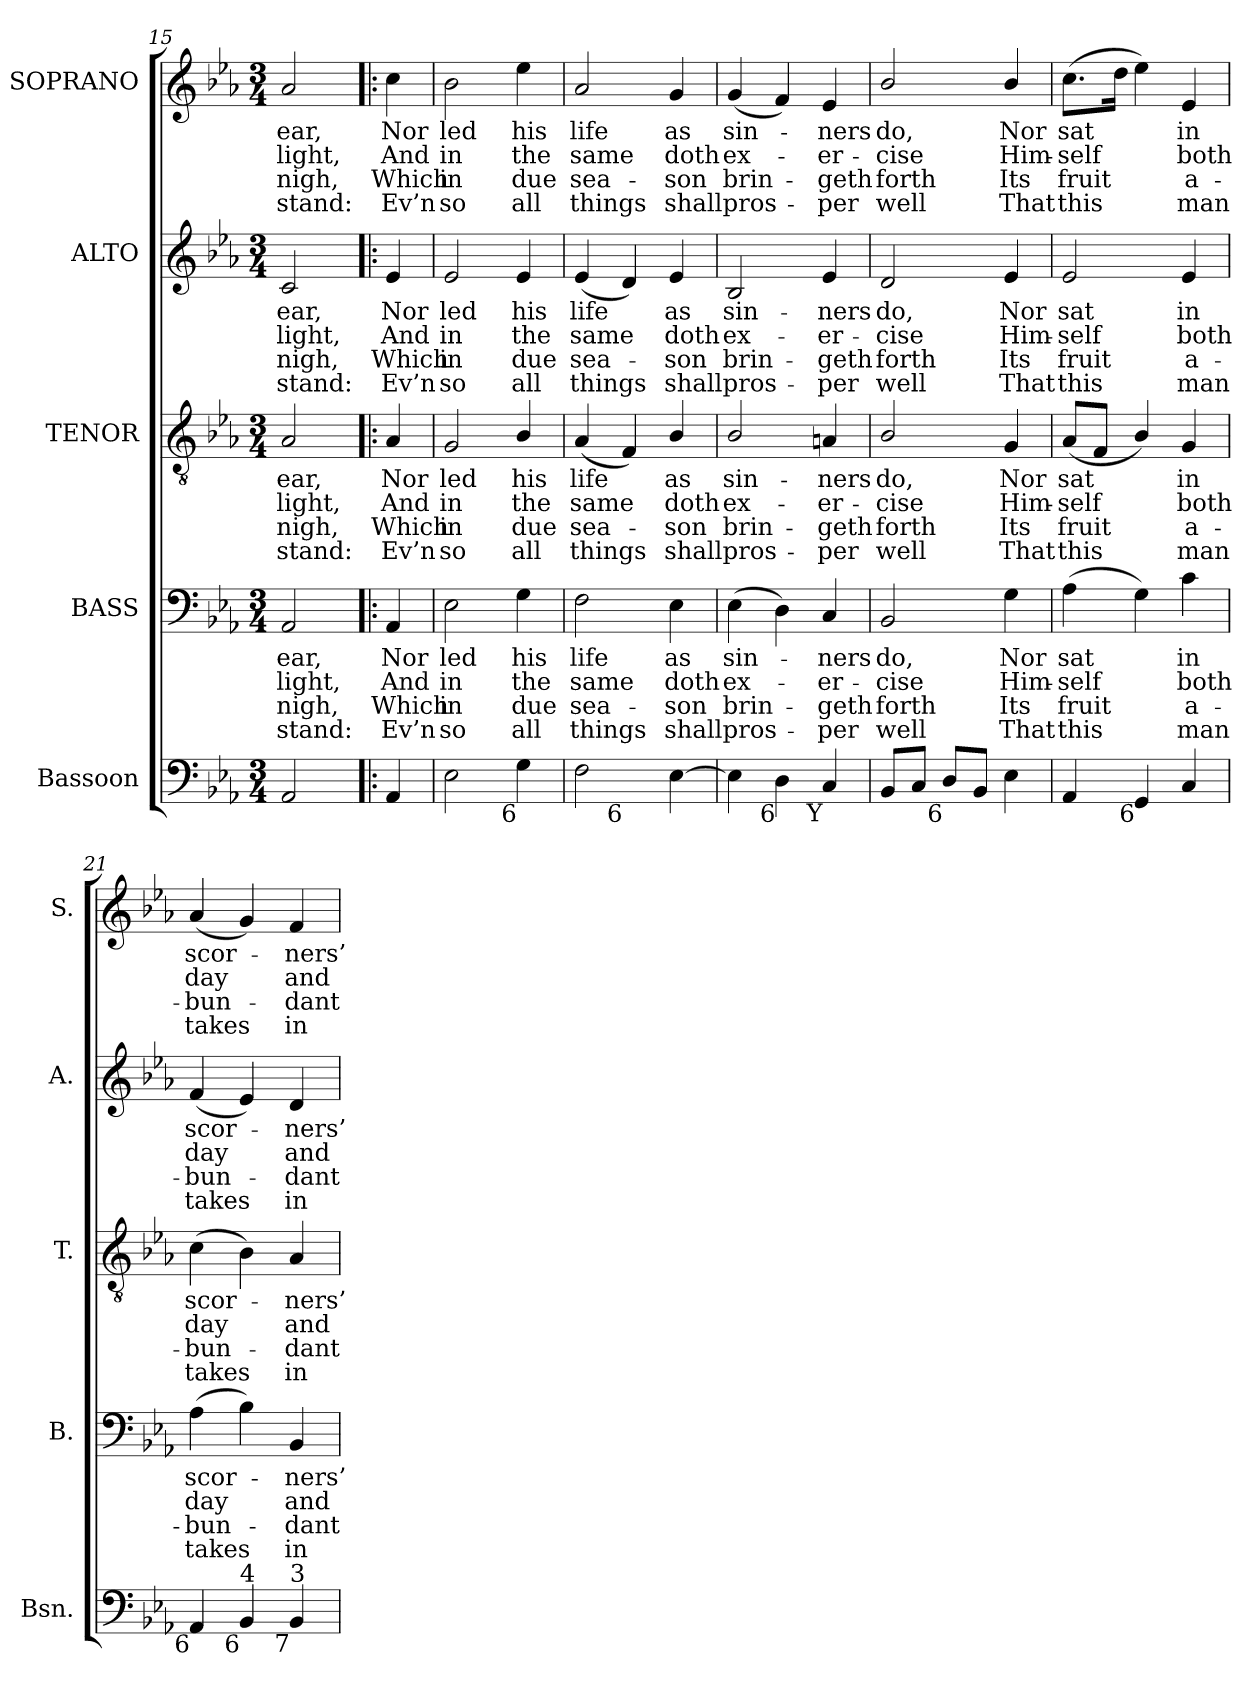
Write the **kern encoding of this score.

**kern	**kern	**text	**text	**text	**text	**kern	**text	**text	**text	**text	**kern	**text	**text	**text	**text	**kern	**text	**text	**text	**text
*part5	*part4	*part4	*part4	*part4	*part4	*part3	*part3	*part3	*part3	*part3	*part2	*part2	*part2	*part2	*part2	*part1	*part1	*part1	*part1	*part1
*staff5	*staff4	*staff4	*staff4	*staff4	*staff4	*staff3	*staff3	*staff3	*staff3	*staff3	*staff2	*staff2	*staff2	*staff2	*staff2	*staff1	*staff1	*staff1	*staff1	*staff1
*I"Bassoon	*I"BASS	*	*	*	*	*I"TENOR	*	*	*	*	*I"ALTO	*	*	*	*	*I"SOPRANO	*	*	*	*
*I'Bsn.	*I'B.	*	*	*	*	*I'T.	*	*	*	*	*I'A.	*	*	*	*	*I'S.	*	*	*	*
*clefF4	*clefF4	*	*	*	*	*clefGv2	*	*	*	*	*clefG2	*	*	*	*	*clefG2	*	*	*	*
*	*	*	*	*	*	*ITrd7c12	*	*	*	*	*	*	*	*	*	*	*	*	*	*
*k[b-e-a-]	*k[b-e-a-]	*	*	*	*	*k[b-e-a-]	*	*	*	*	*k[b-e-a-]	*	*	*	*	*k[b-e-a-]	*	*	*	*
*E-:	*E-:	*	*	*	*	*E-:	*	*	*	*	*E-:	*	*	*	*	*E-:	*	*	*	*
*M3/4	*M3/4	*	*	*	*	*M3/4	*	*	*	*	*M3/4	*	*	*	*	*M3/4	*	*	*	*
=15	=15	=15	=15	=15	=15	=15	=15	=15	=15	=15	=15	=15	=15	=15	=15	=15	=15	=15	=15	=15
!	!	!LO:LY:b:color=#000000	!LO:LY:b:color=#000000	!LO:LY:b:color=#000000	!LO:LY:b:color=#000000	!	!	!	!	!	!	!	!	!	!	!	!	!	!	!
!	!	!	!	!	!	!	!LO:LY:b:color=#000000	!LO:LY:b:color=#000000	!LO:LY:b:color=#000000	!LO:LY:b:color=#000000	!	!	!	!	!	!	!	!	!	!
!	!	!	!	!	!	!	!	!	!	!	!	!LO:LY:b:color=#000000	!LO:LY:b:color=#000000	!LO:LY:b:color=#000000	!LO:LY:b:color=#000000	!	!	!	!	!
!	!	!	!	!	!	!	!	!	!	!	!	!	!	!	!	!	!LO:LY:b:color=#000000	!LO:LY:b:color=#000000	!LO:LY:b:color=#000000	!LO:LY:b:color=#000000
2AA-i/	2AA-i/	ear,	-light,	nigh,	stand:	2AA-i/	ear,	-light,	nigh,	stand:	2ci/	ear,	-light,	nigh,	stand:	2a-i/	ear,	-light,	nigh,	stand:
!!LO:PB:g=z
=15!|:	=15!|:	=15!|:	=15!|:	=15!|:	=15!|:	=15!|:	=15!|:	=15!|:	=15!|:	=15!|:	=15!|:	=15!|:	=15!|:	=15!|:	=15!|:	=15!|:	=15!|:	=15!|:	=15!|:	=15!|:
!	!	!LO:LY:b:color=#000000	!LO:LY:b:color=#000000	!LO:LY:b:color=#000000	!LO:LY:b:color=#000000	!	!	!	!	!	!	!	!	!	!	!	!	!	!	!
!	!	!	!	!	!	!	!LO:LY:b:color=#000000	!LO:LY:b:color=#000000	!LO:LY:b:color=#000000	!LO:LY:b:color=#000000	!	!	!	!	!	!	!	!	!	!
!	!	!	!	!	!	!	!	!	!	!	!	!LO:LY:b:color=#000000	!LO:LY:b:color=#000000	!LO:LY:b:color=#000000	!LO:LY:b:color=#000000	!	!	!	!	!
!	!	!	!	!	!	!	!	!	!	!	!	!	!	!	!	!	!LO:LY:b:color=#000000	!LO:LY:b:color=#000000	!LO:LY:b:color=#000000	!LO:LY:b:color=#000000
4AA-i/	4AA-i/	Nor	And	Which	Ev’n	4AA-i/	Nor	And	Which	Ev’n	4e-i/	Nor	And	Which	Ev’n	4cci\	Nor	And	Which	Ev’n
=16	=16	=16	=16	=16	=16	=16	=16	=16	=16	=16	=16	=16	=16	=16	=16	=16	=16	=16	=16	=16
!	!	!LO:LY:b:color=#000000	!LO:LY:b:color=#000000	!LO:LY:b:color=#000000	!LO:LY:b:color=#000000	!	!	!	!	!	!	!	!	!	!	!	!	!	!	!
!	!	!	!	!	!	!	!LO:LY:b:color=#000000	!LO:LY:b:color=#000000	!LO:LY:b:color=#000000	!LO:LY:b:color=#000000	!	!	!	!	!	!	!	!	!	!
!	!	!	!	!	!	!	!	!	!	!	!	!LO:LY:b:color=#000000	!LO:LY:b:color=#000000	!LO:LY:b:color=#000000	!LO:LY:b:color=#000000	!	!	!	!	!
!	!	!	!	!	!	!	!	!	!	!	!	!	!	!	!	!	!LO:LY:b:color=#000000	!LO:LY:b:color=#000000	!LO:LY:b:color=#000000	!LO:LY:b:color=#000000
2E-i\	2E-i\	led	in	in	so	2GGi/	led	in	in	so	2e-i/	led	in	in	so	2b-i\	led	in	in	so
!	!	!LO:LY:b:color=#000000	!LO:LY:b:color=#000000	!LO:LY:b:color=#000000	!LO:LY:b:color=#000000	!	!	!	!	!	!	!	!	!	!	!	!	!	!	!
!	!	!	!	!	!	!	!LO:LY:b:color=#000000	!LO:LY:b:color=#000000	!LO:LY:b:color=#000000	!LO:LY:b:color=#000000	!	!	!	!	!	!	!	!	!	!
!	!	!	!	!	!	!	!	!	!	!	!	!LO:LY:b:color=#000000	!LO:LY:b:color=#000000	!LO:LY:b:color=#000000	!LO:LY:b:color=#000000	!	!	!	!	!
!LO:TX:b:rj:t=6	!	!	!	!	!	!	!	!	!	!	!	!	!	!	!	!	!	!	!	!
!	!	!	!	!	!	!	!	!	!	!	!	!	!	!	!	!	!LO:LY:b:color=#000000	!LO:LY:b:color=#000000	!LO:LY:b:color=#000000	!LO:LY:b:color=#000000
4Gi\	4Gi\	his	the	due	all	4BB-i/	his	the	due	all	4e-i/	his	the	due	all	4ee-i\	his	the	due	all
=17	=17	=17	=17	=17	=17	=17	=17	=17	=17	=17	=17	=17	=17	=17	=17	=17	=17	=17	=17	=17
!	!	!LO:LY:b:color=#000000	!LO:LY:b:color=#000000	!LO:LY:b:color=#000000	!LO:LY:b:color=#000000	!	!	!	!	!	!	!	!	!	!	!	!	!	!	!
!	!	!	!	!	!	!	!LO:LY:b:color=#000000	!LO:LY:b:color=#000000	!LO:LY:b:color=#000000	!LO:LY:b:color=#000000	!	!	!	!	!	!	!	!	!	!
!	!	!	!	!	!	!	!	!	!	!	!	!LO:LY:b:color=#000000	!LO:LY:b:color=#000000	!LO:LY:b:color=#000000	!LO:LY:b:color=#000000	!	!	!	!	!
!LO:TX:b:rj:t=7	!	!	!	!	!	!	!	!	!	!	!	!	!	!	!	!	!	!	!	!
!	!	!	!	!	!	!	!	!	!	!	!	!	!	!	!	!	!LO:LY:b:color=#000000	!LO:LY:b:color=#000000	!LO:LY:b:color=#000000	!LO:LY:b:color=#000000
*^	*	*	*	*	*	*	*	*	*	*	*	*	*	*	*	*	*	*	*	*
2Fi\	4ryy	2Fi\	life	same	sea-	-things	(4AA-i/	life	same	sea-	-things	(4e-i/	life	same	sea-	-things	2a-i/	life	same	sea-	things
!	!LO:TX:b:rj:t=6	!	!	!	!	!	!	!	!	!	!	!	!	!	!	!	!	!	!	!	!
.	2ryy	.	.	.	.	.	4FFi/)	.	.	.	.	4di/)	.	.	.	.	.	.	.	.	.
!	!	!	!LO:LY:b:color=#000000	!LO:LY:b:color=#000000	!LO:LY:b:color=#000000	!LO:LY:b:color=#000000	!	!	!	!	!	!	!	!	!	!	!	!	!	!	!
!	!	!	!	!	!	!	!	!LO:LY:b:color=#000000	!LO:LY:b:color=#000000	!LO:LY:b:color=#000000	!LO:LY:b:color=#000000	!	!	!	!	!	!	!	!	!	!
!	!	!	!	!	!	!	!	!	!	!	!	!	!LO:LY:b:color=#000000	!LO:LY:b:color=#000000	!LO:LY:b:color=#000000	!LO:LY:b:color=#000000	!	!	!	!	!
!	!	!	!	!	!	!	!	!	!	!	!	!	!	!	!	!	!	!LO:LY:b:color=#000000	!LO:LY:b:color=#000000	!LO:LY:b:color=#000000	!LO:LY:b:color=#000000
[4E-i\	.	4E-i\	as	doth	son	shall	4BB-i/	as	doth	son	shall	4e-i/	as	doth	son	shall	4gi/	as	doth	son	-shall
*v	*v	*	*	*	*	*	*	*	*	*	*	*	*	*	*	*	*	*	*	*	*
=18	=18	=18	=18	=18	=18	=18	=18	=18	=18	=18	=18	=18	=18	=18	=18	=18	=18	=18	=18	=18
*^	*	*	*	*	*	*	*	*	*	*	*	*	*	*	*	*	*	*	*	*
!	!	!	!LO:LY:b:color=#000000	!LO:LY:b:color=#000000	!LO:LY:b:color=#000000	!LO:LY:b:color=#000000	!	!	!	!	!	!	!	!	!	!	!	!	!	!	!
*v	*v	*	*	*	*	*	*	*	*	*	*	*	*	*	*	*	*	*	*	*	*
*^	*	*	*	*	*	*	*	*	*	*	*	*	*	*	*	*	*	*	*	*
!	!	!	!	!	!	!	!	!LO:LY:b:color=#000000	!LO:LY:b:color=#000000	!LO:LY:b:color=#000000	!LO:LY:b:color=#000000	!	!	!	!	!	!	!	!	!	!
*v	*v	*	*	*	*	*	*	*	*	*	*	*	*	*	*	*	*	*	*	*	*
*^	*	*	*	*	*	*	*	*	*	*	*	*	*	*	*	*	*	*	*	*
!	!	!	!	!	!	!	!	!	!	!	!	!	!LO:LY:b:color=#000000	!LO:LY:b:color=#000000	!LO:LY:b:color=#000000	!LO:LY:b:color=#000000	!	!	!	!	!
*v	*v	*	*	*	*	*	*	*	*	*	*	*	*	*	*	*	*	*	*	*	*
*^	*	*	*	*	*	*	*	*	*	*	*	*	*	*	*	*	*	*	*	*
!	!	!	!	!	!	!	!	!	!	!	!	!	!	!	!	!	!	!LO:LY:b:color=#000000	!LO:LY:b:color=#000000	!LO:LY:b:color=#000000	!LO:LY:b:color=#000000
*v	*v	*	*	*	*	*	*	*	*	*	*	*	*	*	*	*	*	*	*	*	*
4E-i\]	(4E-i\	sin-	ex-	brin-	-pros-	2BB-i/	sin-	ex-	brin-	-pros-	2B-i/	sin-	ex-	brin-	-pros-	(4gi/	sin-	ex-	-brin-	pros-
!LO:TX:b:rj:t=6	!	!	!	!	!	!	!	!	!	!	!	!	!	!	!	!	!	!	!	!
4Di\	4Di\)	.	.	.	.	.	.	.	.	.	.	.	.	.	.	4fi/)	.	.	.	.
!	!	!LO:LY:b:color=#000000	!LO:LY:b:color=#000000	!LO:LY:b:color=#000000	!LO:LY:b:color=#000000	!	!	!	!	!	!	!	!	!	!	!	!	!	!	!
!	!	!	!	!	!	!	!LO:LY:b:color=#000000	!LO:LY:b:color=#000000	!LO:LY:b:color=#000000	!LO:LY:b:color=#000000	!	!	!	!	!	!	!	!	!	!
!	!	!	!	!	!	!	!	!	!	!	!	!LO:LY:b:color=#000000	!LO:LY:b:color=#000000	!LO:LY:b:color=#000000	!LO:LY:b:color=#000000	!	!	!	!	!
!LO:TX:b:rj:t=Y	!	!	!	!	!	!	!	!	!	!	!	!	!	!	!	!	!	!	!	!
!	!	!	!	!	!	!	!	!	!	!	!	!	!	!	!	!	!LO:LY:b:color=#000000	!LO:LY:b:color=#000000	!LO:LY:b:color=#000000	!LO:LY:b:color=#000000
4Ci/	4Ci/	-ners	-er-	-geth	per	4AAni/	-ners	-er-	-geth	per	4e-i/	-ners	-er-	-geth	per	4e-i/	-ners	-er-	geth	-per
=19	=19	=19	=19	=19	=19	=19	=19	=19	=19	=19	=19	=19	=19	=19	=19	=19	=19	=19	=19	=19
!	!	!LO:LY:b:color=#000000	!LO:LY:b:color=#000000	!LO:LY:b:color=#000000	!LO:LY:b:color=#000000	!	!	!	!	!	!	!	!	!	!	!	!	!	!	!
!	!	!	!	!	!	!	!LO:LY:b:color=#000000	!LO:LY:b:color=#000000	!LO:LY:b:color=#000000	!LO:LY:b:color=#000000	!	!	!	!	!	!	!	!	!	!
!	!	!	!	!	!	!	!	!	!	!	!	!LO:LY:b:color=#000000	!LO:LY:b:color=#000000	!LO:LY:b:color=#000000	!LO:LY:b:color=#000000	!	!	!	!	!
!	!	!	!	!	!	!	!	!	!	!	!	!	!	!	!	!	!LO:LY:b:color=#000000	!LO:LY:b:color=#000000	!LO:LY:b:color=#000000	!LO:LY:b:color=#000000
8BB-i/L	2BB-i/	do,	-cise	forth	well	2BB-i/	do,	-cise	forth	well	2di/	do,	-cise	forth	well	2b-i/	do,	-cise	forth	well
8Ci/J	.	.	.	.	.	.	.	.	.	.	.	.	.	.	.	.	.	.	.	.
!LO:TX:b:rj:t=6	!	!	!	!	!	!	!	!	!	!	!	!	!	!	!	!	!	!	!	!
8Di/L	.	.	.	.	.	.	.	.	.	.	.	.	.	.	.	.	.	.	.	.
8BB-i/J	.	.	.	.	.	.	.	.	.	.	.	.	.	.	.	.	.	.	.	.
!	!	!LO:LY:b:color=#000000	!LO:LY:b:color=#000000	!LO:LY:b:color=#000000	!LO:LY:b:color=#000000	!	!	!	!	!	!	!	!	!	!	!	!	!	!	!
!	!	!	!	!	!	!	!LO:LY:b:color=#000000	!LO:LY:b:color=#000000	!LO:LY:b:color=#000000	!LO:LY:b:color=#000000	!	!	!	!	!	!	!	!	!	!
!	!	!	!	!	!	!	!	!	!	!	!	!LO:LY:b:color=#000000	!LO:LY:b:color=#000000	!LO:LY:b:color=#000000	!LO:LY:b:color=#000000	!	!	!	!	!
!	!	!	!	!	!	!	!	!	!	!	!	!	!	!	!	!	!LO:LY:b:color=#000000	!LO:LY:b:color=#000000	!LO:LY:b:color=#000000	!LO:LY:b:color=#000000
4E-i\	4Gi\	Nor	Him-	Its	That	4GGi/	Nor	Him-	Its	That	4e-i/	Nor	Him-	Its	That	4b-i/	Nor	Him-	Its	That
=20	=20	=20	=20	=20	=20	=20	=20	=20	=20	=20	=20	=20	=20	=20	=20	=20	=20	=20	=20	=20
!	!	!LO:LY:b:color=#000000	!LO:LY:b:color=#000000	!LO:LY:b:color=#000000	!LO:LY:b:color=#000000	!	!	!	!	!	!	!	!	!	!	!	!	!	!	!
!	!	!	!	!	!	!	!LO:LY:b:color=#000000	!LO:LY:b:color=#000000	!LO:LY:b:color=#000000	!LO:LY:b:color=#000000	!	!	!	!	!	!	!	!	!	!
!	!	!	!	!	!	!	!	!	!	!	!	!LO:LY:b:color=#000000	!LO:LY:b:color=#000000	!LO:LY:b:color=#000000	!LO:LY:b:color=#000000	!	!	!	!	!
!	!	!	!	!	!	!	!	!	!	!	!	!	!	!	!	!	!LO:LY:b:color=#000000	!LO:LY:b:color=#000000	!LO:LY:b:color=#000000	!LO:LY:b:color=#000000
4AA-i/	(4A-i\	sat	-self	fruit	this	(8AA-i/L	sat	-self	fruit	this	2e-i/	sat	-self	fruit	this	(8.cci\L	sat	-self	fruit	this
.	.	.	.	.	.	8FFi/J	.	.	.	.	.	.	.	.	.	.	.	.	.	.
.	.	.	.	.	.	.	.	.	.	.	.	.	.	.	.	16ddi\Jk	.	.	.	.
!LO:TX:b:rj:t=6	!	!	!	!	!	!	!	!	!	!	!	!	!	!	!	!	!	!	!	!
4GGi/	4Gi\)	.	.	.	.	4BB-i/)	.	.	.	.	.	.	.	.	.	4ee-i\)	.	.	.	.
!	!	!LO:LY:b:color=#000000	!LO:LY:b:color=#000000	!LO:LY:b:color=#000000	!LO:LY:b:color=#000000	!	!	!	!	!	!	!	!	!	!	!	!	!	!	!
!	!	!	!	!	!	!	!LO:LY:b:color=#000000	!LO:LY:b:color=#000000	!LO:LY:b:color=#000000	!LO:LY:b:color=#000000	!	!	!	!	!	!	!	!	!	!
!	!	!	!	!	!	!	!	!	!	!	!	!LO:LY:b:color=#000000	!LO:LY:b:color=#000000	!LO:LY:b:color=#000000	!LO:LY:b:color=#000000	!	!	!	!	!
!	!	!	!	!	!	!	!	!	!	!	!	!	!	!	!	!	!LO:LY:b:color=#000000	!LO:LY:b:color=#000000	!LO:LY:b:color=#000000	!LO:LY:b:color=#000000
4Ci/	4ci\	in	both	a-	-man	4GGi/	in	both	a-	-man	4e-i/	in	both	a-	-man	4e-i/	in	both	a-	man
=21	=21	=21	=21	=21	=21	=21	=21	=21	=21	=21	=21	=21	=21	=21	=21	=21	=21	=21	=21	=21
!	!	!LO:LY:b:color=#000000	!LO:LY:b:color=#000000	!LO:LY:b:color=#000000	!LO:LY:b:color=#000000	!	!	!	!	!	!	!	!	!	!	!	!	!	!	!
!	!	!	!	!	!	!	!LO:LY:b:color=#000000	!LO:LY:b:color=#000000	!LO:LY:b:color=#000000	!LO:LY:b:color=#000000	!	!	!	!	!	!	!	!	!	!
!	!	!	!	!	!	!	!	!	!	!	!	!LO:LY:b:color=#000000	!LO:LY:b:color=#000000	!LO:LY:b:color=#000000	!LO:LY:b:color=#000000	!	!	!	!	!
!LO:TX:b:rj:t=6	!	!	!	!	!	!	!	!	!	!	!	!	!	!	!	!	!	!	!	!
!	!	!	!	!	!	!	!	!	!	!	!	!	!	!	!	!	!LO:LY:b:color=#000000	!LO:LY:b:color=#000000	!LO:LY:b:color=#000000	!LO:LY:b:color=#000000
4AA-i/	(4A-i\	scor-	day	bun-	-takes	(4Ci\	scor-	day	bun-	-takes	(4fi/	scor-	day	bun-	-takes	(4a-i/	scor-	day	bun-	-takes
!LO:TX:b:rj:t=6	!	!	!	!	!	!	!	!	!	!	!	!	!	!	!	!	!	!	!	!
!LO:TX:t=4	!	!	!	!	!	!	!	!	!	!	!	!	!	!	!	!	!	!	!	!
4BB-i/	4B-i\)	.	.	.	.	4BB-i\)	.	.	.	.	4e-i/)	.	.	.	.	4gi/)	.	.	.	.
!	!	!LO:LY:b:color=#000000	!LO:LY:b:color=#000000	!LO:LY:b:color=#000000	!LO:LY:b:color=#000000	!	!	!	!	!	!	!	!	!	!	!	!	!	!	!
!	!	!	!	!	!	!	!LO:LY:b:color=#000000	!LO:LY:b:color=#000000	!LO:LY:b:color=#000000	!LO:LY:b:color=#000000	!	!	!	!	!	!	!	!	!	!
!	!	!	!	!	!	!	!	!	!	!	!	!LO:LY:b:color=#000000	!LO:LY:b:color=#000000	!LO:LY:b:color=#000000	!LO:LY:b:color=#000000	!	!	!	!	!
!LO:TX:b:rj:t=7	!	!	!	!	!	!	!	!	!	!	!	!	!	!	!	!	!	!	!	!
!LO:TX:t=3	!	!	!	!	!	!	!	!	!	!	!	!	!	!	!	!	!	!	!	!
!	!	!	!	!	!	!	!	!	!	!	!	!	!	!	!	!	!LO:LY:b:color=#000000	!LO:LY:b:color=#000000	!LO:LY:b:color=#000000	!LO:LY:b:color=#000000
4BB-i/	4BB-i/	-ners’	and	dant-	-in	4AA-i/	-ners’	and	dant-	-in	4di/	-ners’	and	dant-	-in	4fi/	-ners’	and	dant-	-in
=	=	=	=	=	=	=	=	=	=	=	=	=	=	=	=	=	=	=	=	=
*-	*-	*-	*-	*-	*-	*-	*-	*-	*-	*-	*-	*-	*-	*-	*-	*-	*-	*-	*-	*-
